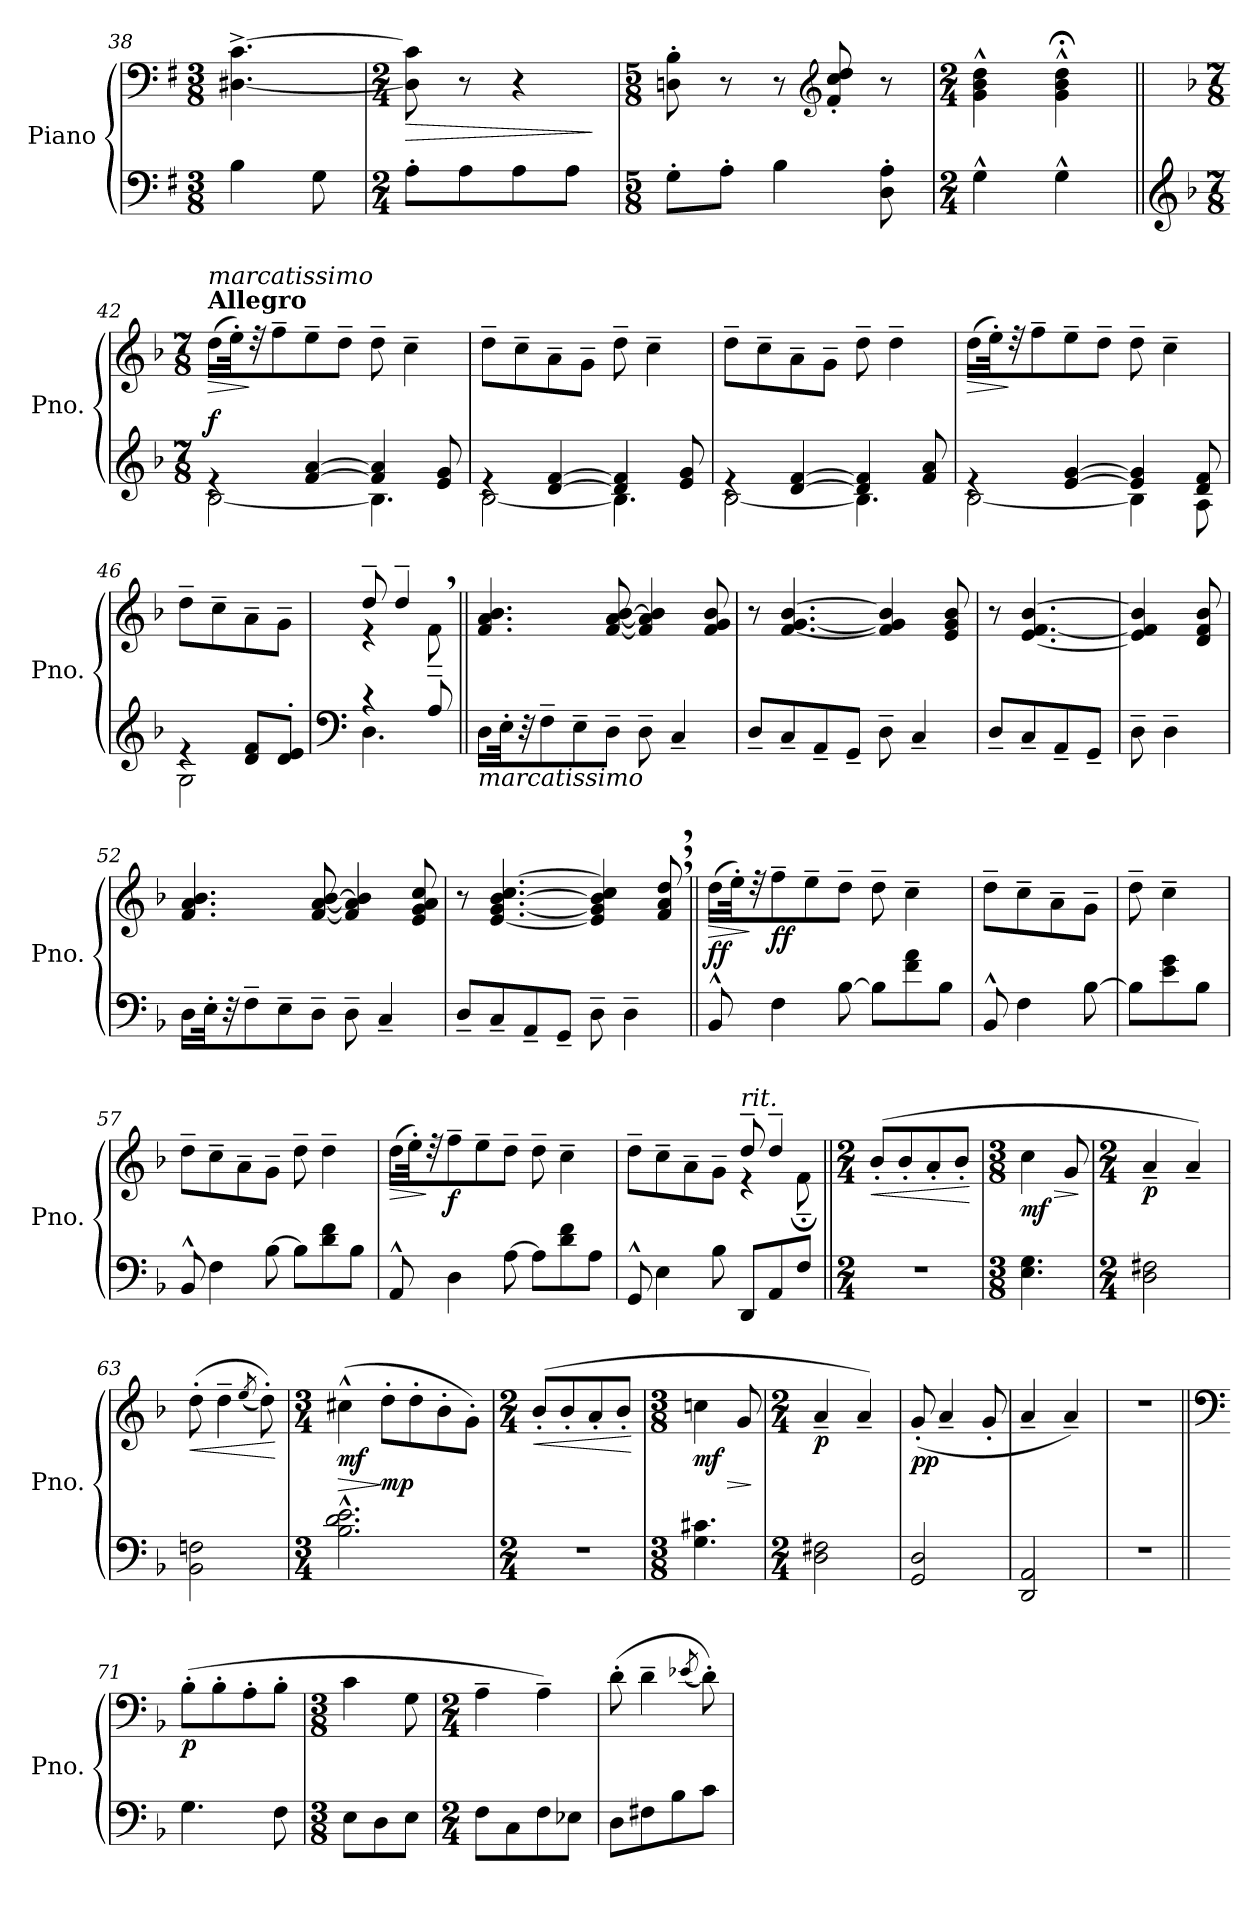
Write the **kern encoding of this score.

**kern	**kern	**dynam
*part1	*part1	*part1
*staff2	*staff1	*staff1/2
*I"Piano	*	*
*I'Pno.	*	*
*clefF4	*clefF4	*
*k[f#]	*k[f#]	*
*M3/8	*M3/8	*
=38	=38	=38
4B\	[4.D#X\^ [4.c\^	.
8G\	.	.
=39	=39	=39
*M2/4	*M2/4	*
!	!	!LO:HP:b
8A'\L	8D#\] 8c\]	>
8A\	8r	.
8A\	4r	.
8A\J	.	.
.	.	]
=40	=40	=40
*M5/8	*M5/8	*
8G'\L	8Dn\' 8B\'	.
8A'\J	8r	.
4B\	8r	.
*	*clefG2	*
.	8f#/' 8cc/' 8dd/'	.
8D\' 8A\'	8r	.
=41	=41	=41
*M2/4	*M2/4	*
4G^^\	4g\^^ 4b\^^ 4dd\^^	.
4G^^\	4g\;<^^ 4b\;<^^ 4dd\;<^^	.
!!LO:LB:g=z
=42||	=42||	=42||
*clefG2	*	*
*k[b-]	*k[b-]	*
*M7/8	*M7/8	*
*	*MM130	*
*^	*	*
!	!	!LO:TX:a:B:t=Allegro	!
!	!	!LO:TX:a:i:t=marcatissimo	!
!	!	!	!LO:HP:b
!	!	!	!LO:DY:n=1:a=2
4re	[2B-\	(>16dd\LL	> f
.	.	32ee'\JK)	.
.	.	32r	]
.	.	8ff~\	.
[4f/ [4a/	.	8ee~\	.
.	.	8dd~\J	.
4f/] 4a/]	4.B-\]	8dd~\	.
.	.	4cc~\	.
8e/ 8g/	.	.	.
=43	=43	=43	=43
4re	[2B-\	8dd~\L	.
.	.	8cc~\	.
[4d/ [4f/	.	8a~\	.
.	.	8g~\J	.
4d/] 4f/]	4.B-\]	8dd~\	.
.	.	4cc~\	.
8e/ 8g/	.	.	.
=44	=44	=44	=44
4re	[2B-\	8dd~\L	.
.	.	8cc~\	.
[4d/ [4f/	.	8a~\	.
.	.	8g~\J	.
4d/] 4f/]	4.B-\]	8dd~\	.
.	.	4dd~\	.
8f/ 8a/	.	.	.
=45	=45	=45	=45
!	!	!	!LO:HP:b
4re	[2B-\	(>16dd\LL	>
.	.	32ee'\JK)	.
.	.	32r	]
.	.	8ff~\	.
[4e/ [4g/	.	8ee~\	.
.	.	8dd~\J	.
4e/] 4g/]	4B-\]	8dd~\	.
.	.	4cc~\	.
8d/ 8f/	8A\	.	.
!!LO:LB:g=z
=46	=46	=46	=46
4re	2G\	8dd~\L	.
.	.	8cc~\	.
8d/ 8f/L	.	8a~\	.
8d/' 8e/'J	.	8g~\J	.
=47	=47	=47	=47
*clefF4	*	*	*
*	*	*^	*
4r	4.D\	8dd~/	4r	.
.	.	4dd~,/	.	.
8A~/	.	.	8f~\	.
*v	*v	*	*	*
=48||	=48||	=48||	=48||
!LO:TX:b:i:t=marcatissimo	!	!	!
*	*v	*v	*
16D\LL	4.f/ 4.a/ 4.b-/	.
32E'\JK	.	.
32r	.	.
8F~\	.	.
8E~\	.	.
8D~\J	[8f/ [8a/ [8b-/	.
8D~\	4f/] 4a/] 4b-/]	.
4C~/	.	.
.	8f/ 8g/ 8b-/	.
=49	=49	=49
8D~/L	8r	.
8C~/	[4.f/ [4.g/ [4.b-/	.
8AA~/	.	.
8GG~/J	.	.
8D~\	4f/] 4g/] 4b-/]	.
4C~/	.	.
.	8e/ 8g/ 8b-/	.
=50	=50	=50
8D~/L	8r	.
8C~/	[4.e/ [4.f/ [4.b-/	.
8AA~/	.	.
8GG~/J	.	.
!!LO:PB:g=z
=51	=51	=51
8D~\	4e/] 4f/] 4b-/]	.
4D~\	.	.
.	8d/ 8f/ 8b-/	.
=52	=52	=52
16D\LL	4.f/ 4.a/ 4.b-/	.
32E'\JK	.	.
32r	.	.
8F~\	.	.
8E~\	.	.
8D~\J	[8f/ [8a/ [8b-/	.
8D~\	4f/] 4a/] 4b-/]	.
4C~/	.	.
.	8e/ 8g/ 8a/ 8cc/	.
=53	=53	=53
8D~/L	8r	.
8C~/	[4.e/ [4.g/ [4.b-/ [4.cc/	.
8AA~/	.	.
8GG~/J	.	.
8D~\	4e/] 4g/] 4b-/] 4cc/]	.
4D~\	.	.
.	8f/, 8a/, 8dd/,	.
=54||	=54||	=54||
!	!	!LO:HP:b
!	!	!LO:DY:n=1:a=2
8BB-^^/	(>16dd\LL	> ff
.	32ee'\JK)	.
.	32r	]
!	!	!LO:DY:n=2:b
4F\	8ff~\	ff
.	8ee~\	.
[8B-\	8dd~\J	.
8B-\L]	8dd~\	.
8f\ 8a\	4cc~\	.
8B-\J	.	.
=55	=55	=55
8BB-^^/	8dd~\L	.
4F\	8cc~\	.
.	8a~\	.
[8B-\	8g~\J	.
!!LO:LB:g=z
=56	=56	=56
8B-\L]	8dd~\	.
8e\ 8g\	4cc~\	.
8B-\J	.	.
=57	=57	=57
8BB-^^/	8dd~\L	.
4F\	8cc~\	.
.	8a~\	.
[8B-\	8g~\J	.
8B-\L]	8dd~\	.
8d\ 8f\	4dd~\	.
8B-\J	.	.
=58	=58	=58
!	!	!LO:HP:b
8AA^^/	(>16dd\LL	>
.	32ee'\JK)	.
.	32r	]
!	!	!LO:DY:b
4D\	8ff~\	f
.	8ee~\	.
[8A\	8dd~\J	.
8A\L]	8dd~\	.
8d\ 8f\	4cc~\	.
8A\J	.	.
=59	=59	=59
*	*^	*
8GG^^/	8dd~\L	2ryy	.
4E\	8cc~\	.	.
.	8a~\	.	.
8B-\	8g~\J	.	.
!	!LO:TX:a:i:t=rit.	!	!
8DD/L	8dd~/	4r	.
8AA/	4dd~/	.	.
8F/J	.	8f;~\	.
*	*v	*v	*
!!LO:LB:g=z
=60||	=60||	=60||
*M2/4	*M2/4	*
*	*MM105	*
*	*^	*
!	!LO:TX:a:B:t=Andante	!	!
!	!	!	!LO:HP:b
!	!	!	!LO:DY:n=1:b
!	!	!	!LO:DY:n=2:b
*	*v	*v	*
2r	(>8b-'/L	< p other-dynamics
.	8b-'/	.
.	8a'/	.
.	8b-'/J	.
.	.	[
=61	=61	=61
*M3/8	*M3/8	*
!	!	!LO:HP:b
!	!	!LO:DY:n=1:b
4.E\ 4.G\	4cc\	> mf
.	8g/	.
.	.	]
=62	=62	=62
*M2/4	*M2/4	*
!	!	!LO:DY:b
2D\ 2F#X\	4a~/	p
.	4a~/)	.
=63	=63	=63
!	!	!LO:HP:b
2BB-\ 2Fn\	(>8dd'\	<
.	4dd~\	.
.	(<8qee/	.
.	8dd'\))	.
.	.	[
=64	=64	=64
*M3/4	*M3/4	*
!	!	!LO:HP:b
!	!	!LO:DY:n=1:b
2.B-\^^ 2.d\^^ 2.e\^^	(>4cc#X^^\	> mf
!	!	!LO:DY:n=2:b
.	8dd'\L	] mp
.	8dd'\	.
.	8b-'\	.
.	8g'\J)	.
=65	=65	=65
*M2/4	*M2/4	*
!	!	!LO:HP:b
2r	(>8b-'/L	<
.	8b-'/	.
.	8a'/	.
.	8b-'/J	.
.	.	[
=66	=66	=66
*M3/8	*M3/8	*
!	!	!LO:HP:b
!	!	!LO:DY:n=1:b
4.G\ 4.c#X\	4ccn\	> mf
.	8g/	.
.	.	]
!!LO:LB:g=z
=67	=67	=67
*M2/4	*M2/4	*
!	!	!LO:DY:b
2D\ 2F#X\	4a~/	p
.	4a~/)	.
=68	=68	=68
!	!	!LO:DY:b
2GG/ 2D/	(>8g'/	pp
.	4a~/	.
.	8g'/	.
=69	=69	=69
2DD/ 2AA/	4a~/	.
.	4a~/)	.
=70	=70	=70
2r	2r	.
=71||	=71||	=71||
*	*clefF4	*
!	!	!LO:DY:b
4.G\	(>8B-'\L	p
.	8B-'\	.
.	8A'\	.
8F\	8B-'\J	.
=72	=72	=72
*M3/8	*M3/8	*
8E\L	4c\	.
8D\	.	.
8E\J	8G\	.
=73	=73	=73
*M2/4	*M2/4	*
8F\L	4A~\	.
8C\	.	.
8F\	4A~\)	.
8E-X\J	.	.
=74	=74	=74
8D\L	(>8d'\	.
8F#X\	4d~\	.
8B-\	.	.
.	(<8qe-X/	.
8c\J	8d'\))	.
=	=	=
*-	*-	*-
